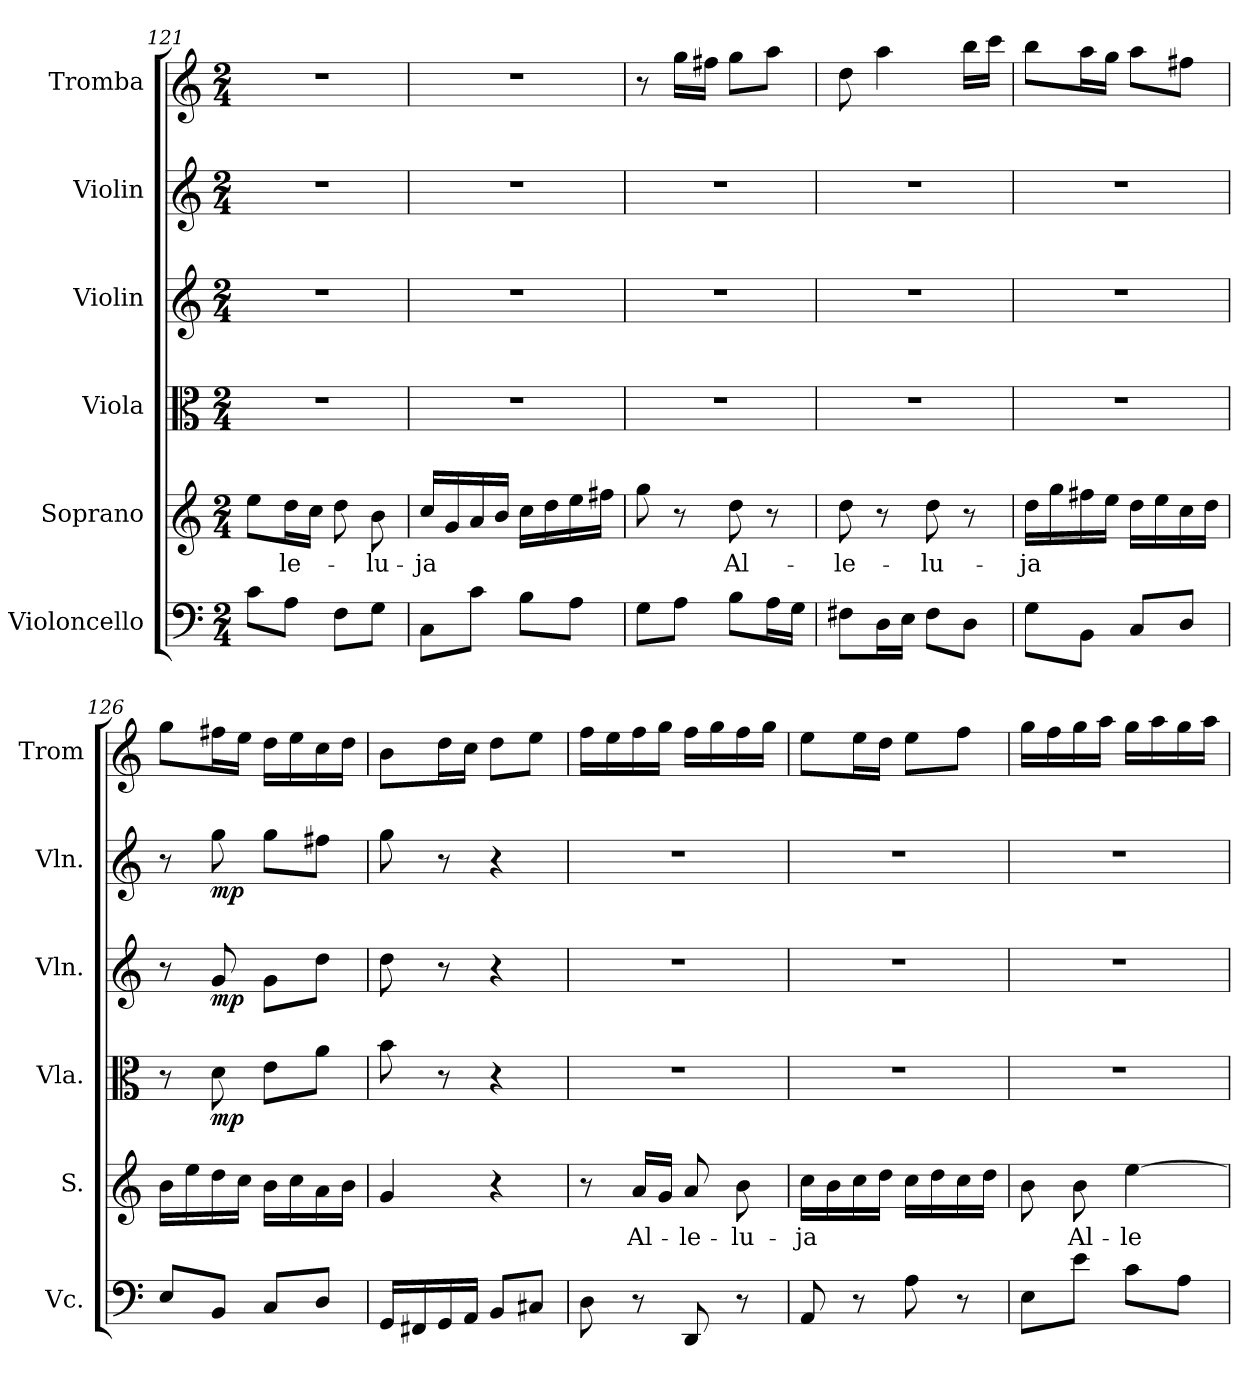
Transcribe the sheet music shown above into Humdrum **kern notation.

**kern	**kern	**text	**kern	**dynam	**kern	**dynam	**kern	**dynam	**kern
*part6	*part5	*part5	*part4	*part4	*part3	*part3	*part2	*part2	*part1
*staff6	*staff5	*staff5	*staff4	*staff4	*staff3	*staff3	*staff2	*staff2	*staff1
*I"Violoncello	*I"Soprano	*	*I"Viola	*	*I"Violin	*	*I"Violin	*	*I"Tromba
*I'Vc.	*I'S.	*	*I'Vla.	*	*I'Vln.	*	*I'Vln.	*	*I'Trom
*clefF4	*clefG2	*	*clefC3	*	*clefG2	*	*clefG2	*	*clefG2
*k[]	*k[]	*	*k[]	*	*k[]	*	*k[]	*	*k[]
*M2/4	*M2/4	*	*M2/4	*	*M2/4	*	*M2/4	*	*M2/4
=121	=121	=121	=121	=121	=121	=121	=121	=121	=121
8c\L	8ee\L	.	2r	.	2r	.	2r	.	2r
!	!	!LO:LY:b	!	!	!	!	!	!	!
8A\J	16dd\L	-le-	.	.	.	.	.	.	.
.	16cc\JJ	.	.	.	.	.	.	.	.
8F\L	8dd\	.	.	.	.	.	.	.	.
!	!	!LO:LY:b	!	!	!	!	!	!	!
8G\J	8b\	-lu-	.	.	.	.	.	.	.
=122	=122	=122	=122	=122	=122	=122	=122	=122	=122
!	!	!LO:LY:b	!	!	!	!	!	!	!
8C\L	16cc/LL	-ja	2r	.	2r	.	2r	.	2r
.	16g/	.	.	.	.	.	.	.	.
8c\J	16a/	.	.	.	.	.	.	.	.
.	16b/JJ	.	.	.	.	.	.	.	.
8B\L	16cc\LL	.	.	.	.	.	.	.	.
.	16dd\	.	.	.	.	.	.	.	.
8A\J	16ee\	.	.	.	.	.	.	.	.
.	16ff#X\JJ	.	.	.	.	.	.	.	.
=123	=123	=123	=123	=123	=123	=123	=123	=123	=123
8G\L	8gg\	.	2r	.	2r	.	2r	.	8r
8A\J	8r	.	.	.	.	.	.	.	16gg\LL
.	.	.	.	.	.	.	.	.	16ff#X\JJ
!	!	!LO:LY:b	!	!	!	!	!	!	!
8B\L	8dd\	Al-	.	.	.	.	.	.	8gg\L
16A\L	8r	.	.	.	.	.	.	.	8aa\J
16G\JJ	.	.	.	.	.	.	.	.	.
=124	=124	=124	=124	=124	=124	=124	=124	=124	=124
!	!	!LO:LY:b	!	!	!	!	!	!	!
8F#X\L	8dd\	-le-	2r	.	2r	.	2r	.	8dd\
16D\L	8r	.	.	.	.	.	.	.	4aa\
16E\JJ	.	.	.	.	.	.	.	.	.
!	!	!LO:LY:b	!	!	!	!	!	!	!
8F#\L	8dd\	-lu-	.	.	.	.	.	.	.
8D\J	8r	.	.	.	.	.	.	.	16bb\LL
.	.	.	.	.	.	.	.	.	16ccc\JJ
=125	=125	=125	=125	=125	=125	=125	=125	=125	=125
!	!	!LO:LY:b	!	!	!	!	!	!	!
8G\L	16dd\LL	-ja	2r	.	2r	.	2r	.	8bb\L
.	16gg\	.	.	.	.	.	.	.	.
8BB\J	16ff#X\	.	.	.	.	.	.	.	16aa\L
.	16ee\JJ	.	.	.	.	.	.	.	16gg\JJ
8C/L	16dd\LL	.	.	.	.	.	.	.	8aa\L
.	16ee\	.	.	.	.	.	.	.	.
8D/J	16cc\	.	.	.	.	.	.	.	8ff#X\J
.	16dd\JJ	.	.	.	.	.	.	.	.
!!LO:PB:g=z
=126	=126	=126	=126	=126	=126	=126	=126	=126	=126
8E/L	16b\LL	.	8r	.	8r	.	8r	.	8gg\L
.	16ee\	.	.	.	.	.	.	.	.
!	!	!	!	!LO:DY:b	!	!LO:DY:b	!	!LO:DY:b	!
8BB/J	16dd\	.	8d\	mp	8g/	mp	8gg\	mp	16ff#X\L
.	16cc\JJ	.	.	.	.	.	.	.	16ee\JJ
8C/L	16b\LL	.	8e\L	.	8g\L	.	8gg\L	.	16dd\LL
.	16cc\	.	.	.	.	.	.	.	16ee\
8D/J	16a\	.	8a\J	.	8dd\J	.	8ff#X\J	.	16cc\
.	16b\JJ	.	.	.	.	.	.	.	16dd\JJ
=127	=127	=127	=127	=127	=127	=127	=127	=127	=127
16GG/LL	4g/	.	8b\	.	8dd\	.	8gg\	.	8b\L
16FF#X/	.	.	.	.	.	.	.	.	.
16GG/	.	.	8r	.	8r	.	8r	.	16dd\L
16AA/JJ	.	.	.	.	.	.	.	.	16cc\JJ
8BB/L	4r	.	4r	.	4r	.	4r	.	8dd\L
8C#X/J	.	.	.	.	.	.	.	.	8ee\J
=128	=128	=128	=128	=128	=128	=128	=128	=128	=128
8D\	8r	.	2r	.	2r	.	2r	.	16ff\LL
.	.	.	.	.	.	.	.	.	16ee\
!	!	!LO:LY:b	!	!	!	!	!	!	!
8r	16a/LL	Al-	.	.	.	.	.	.	16ff\
.	16g/JJ	.	.	.	.	.	.	.	16gg\JJ
!	!	!LO:LY:b	!	!	!	!	!	!	!
8DD/	8a/	-le-	.	.	.	.	.	.	16ff\LL
.	.	.	.	.	.	.	.	.	16gg\
!	!	!LO:LY:b	!	!	!	!	!	!	!
8r	8b\	-lu-	.	.	.	.	.	.	16ff\
.	.	.	.	.	.	.	.	.	16gg\JJ
=129	=129	=129	=129	=129	=129	=129	=129	=129	=129
!	!	!LO:LY:b	!	!	!	!	!	!	!
8AA/	16cc\LL	-ja	2r	.	2r	.	2r	.	8ee\L
.	16b\	.	.	.	.	.	.	.	.
8r	16cc\	.	.	.	.	.	.	.	16ee\L
.	16dd\JJ	.	.	.	.	.	.	.	16dd\JJ
8A\	16cc\LL	.	.	.	.	.	.	.	8ee\L
.	16dd\	.	.	.	.	.	.	.	.
8r	16cc\	.	.	.	.	.	.	.	8ff\J
.	16dd\JJ	.	.	.	.	.	.	.	.
=130	=130	=130	=130	=130	=130	=130	=130	=130	=130
8E\L	8b\	.	2r	.	2r	.	2r	.	16gg\LL
.	.	.	.	.	.	.	.	.	16ff\
!	!	!LO:LY:b	!	!	!	!	!	!	!
8e\J	8b\	Al-	.	.	.	.	.	.	16gg\
.	.	.	.	.	.	.	.	.	16aa\JJ
!	!	!LO:LY:b	!	!	!	!	!	!	!
8c\L	[4ee\	-le-	.	.	.	.	.	.	16gg\LL
.	.	.	.	.	.	.	.	.	16aa\
8A\J	.	.	.	.	.	.	.	.	16gg\
.	.	.	.	.	.	.	.	.	16aa\JJ
=	=	=	=	=	=	=	=	=	=
*-	*-	*-	*-	*-	*-	*-	*-	*-	*-
